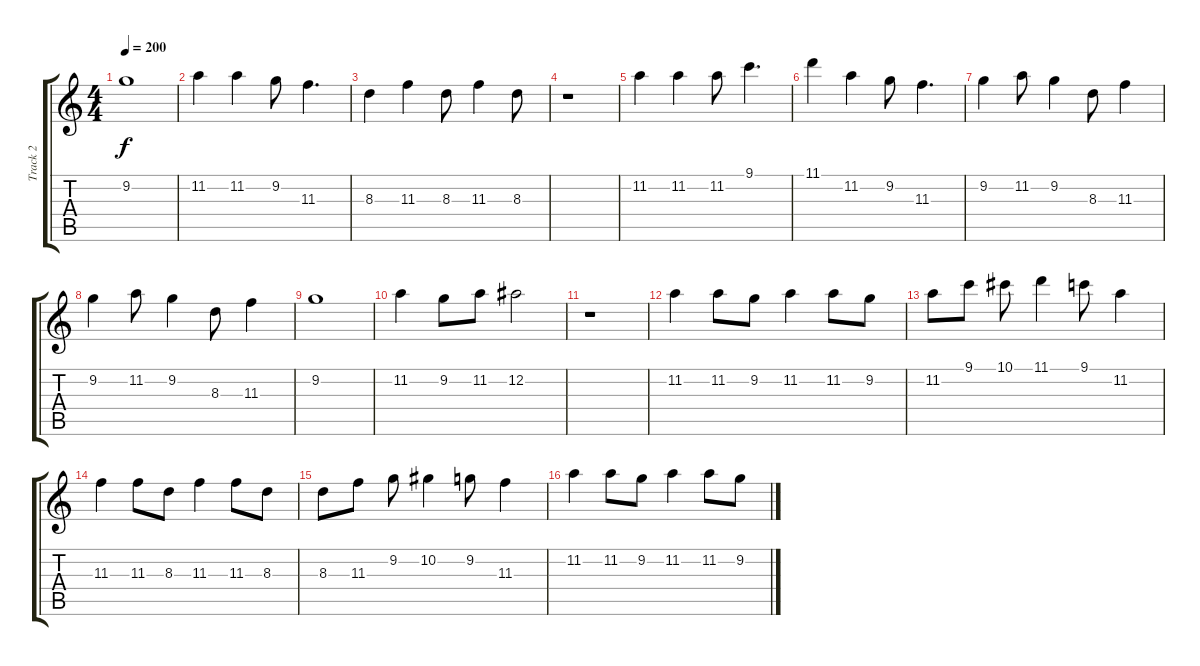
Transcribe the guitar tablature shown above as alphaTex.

\track ("Track 2" "Track 2") {instrument acousticguitarsteel}
\staff {score tabs}
\tuning (Eb4 Bb3 Gb3 Db3 Ab2 Eb2) {hide}
\ts (4 4)
\tempo 200
\clef g2
\ks c
9.2{t}.1{dy f} |
11.2.4 11.2.4 9.2.8 11.3.4{d} |
8.3.4 11.3.4 8.3.8 11.3.4 8.3.8 |
r.1 |
11.2.4 11.2.4 11.2.8 9.1.4{d} |
11.1.4 11.2.4 9.2.8 11.3.4{d} |
9.2.4 11.2.8 9.2.4 8.3.8 11.3.4 |
9.2.4 11.2.8 9.2.4 8.3.8 11.3.4 |
9.2.1 |
11.2.4 9.2.8 11.2.8 12.2.2 |
r.1 |
11.2.4 11.2.8 9.2.8 11.2.4 11.2.8 9.2.8 |
11.2.8 9.1.8 10.1.8 11.1.4 9.1.8 11.2.4 |
11.3.4 11.3.8 8.3.8 11.3.4 11.3.8 8.3.8 |
8.3.8 11.3.8 9.2.8 10.2.4 9.2.8 11.3.4 |
11.2.4 11.2.8 9.2.8 11.2.4 11.2.8 9.2.8
